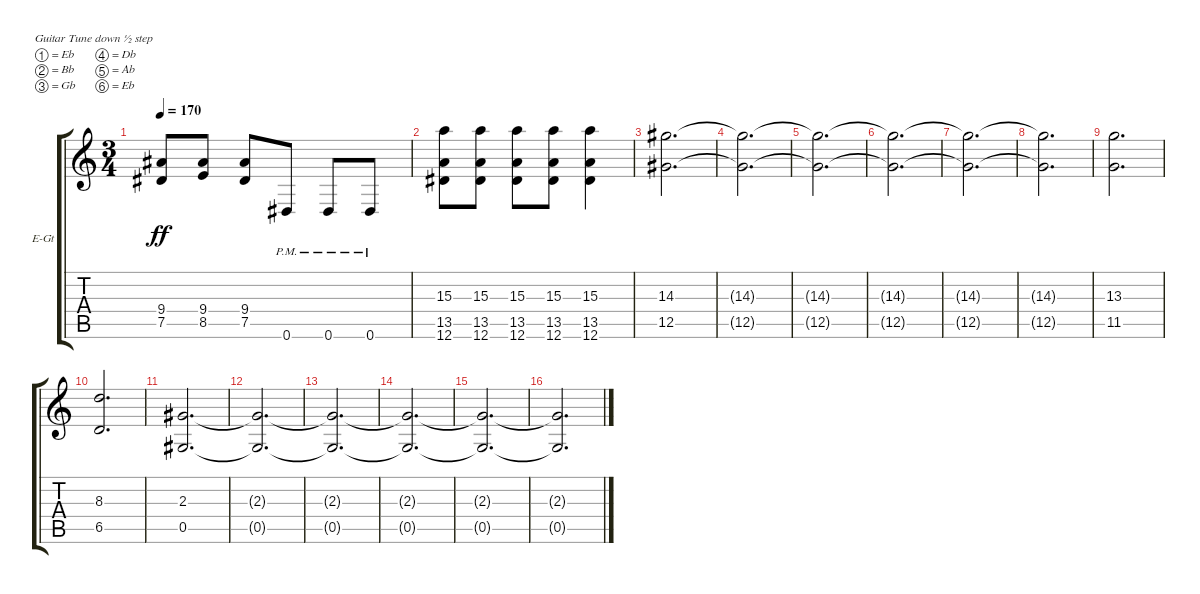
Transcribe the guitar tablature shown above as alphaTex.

\bracketExtendMode groupsimilarinstruments
\firstSystemTrackNameOrientation horizontal
\otherSystemsTrackNameOrientation horizontal
\track ("B Adam - Lead" "E-Gt") {instrument distortionguitar}
\staff {score tabs}
\tuning (Eb4 Bb3 Gb3 Db3 Ab2 Eb2)
\ts (3 4)
\tempo 170
\clef g2
\scale
0.333333
\ks c
(7.5 9.4).8{dy ff} (8.5 9.4).8 (7.5 9.4).8 0.6{pm}.8 0.6{pm}.8 0.6{pm}.8 |
\scale
0.333333 (13.5 15.3 12.6).8 (13.5 15.3 12.6).8 (13.5 15.3 12.6).8 (13.5 15.3 12.6).8 (13.5 15.3 12.6).4 |
\scale
0.333333 (12.5 14.3).2{d} |
\scale
0.333333 (12.5{t} 14.3{t}).2{d} |
\scale
0.333333 (14.3{t} 12.5{t}).2{d} |
\scale
0.333333 (12.5{t} 14.3{t}).2{d} |
\scale
0.333333 (12.5{t} 14.3{t}).2{d} |
\scale
0.333333 (14.3{t} 12.5{t}).2{d} |
\scale
0.333333 (11.5 13.3).2{d} |
\scale
0.333333 (6.5 8.3).2{d} |
\scale
0.333333 (0.5 2.3).2{d} |
\scale
0.333333 (0.5{t} 2.3{t}).2{d} |
\scale
0.333333 (2.3{t} 0.5{t}).2{d} |
\scale
0.333333 (0.5{t} 2.3{t}).2{d} |
\scale
0.333333 (0.5{t} 2.3{t}).2{d} |
\scale
0.333333 (2.3{t} 0.5{t}).2{d}
